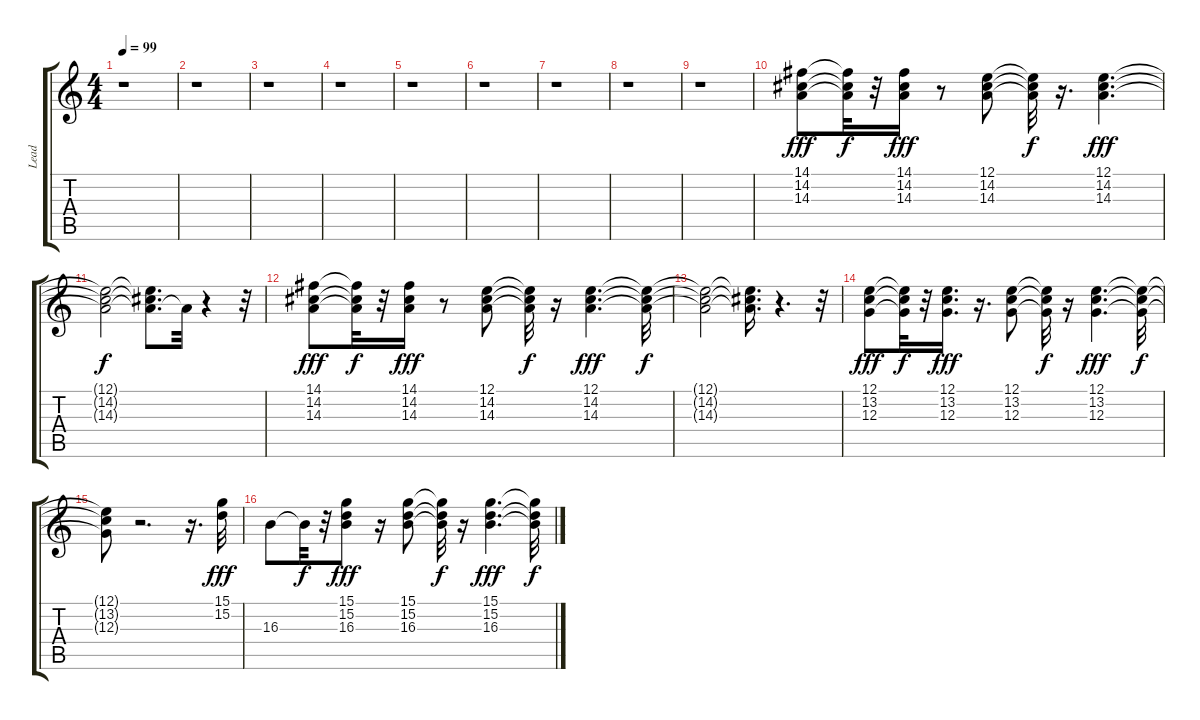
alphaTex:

\track ("Lead" "Lead") {instrument lead8bassandlead}
\staff {score tabs}
\tuning (E4 B3 G3 D3 A2 E2) {hide}
\ts (4 4)
\tempo 99
\clef g2
\ks c
r.1{dy f} |
r.1 |
r.1 |
r.1 |
r.1 |
r.1 |
r.1 |
r.1 |
r.1 |
(14.1 14.2 14.3).8{dy fff} (14.1{t} 14.2{t} 14.3{t}).32{dy f} r.32 (14.1 14.2 14.3).16{dy fff} r.8 (12.1 14.2 14.3).8 (12.1{t} 14.2{t} 14.3{t}).32{dy f} r.16{d} (12.1 14.2 14.3).4{d dy fff} |
(12.1{t} 14.2{t} 14.3{t}).2{dy f} (12.1{t} 14.2{t} 14.3{t}).8{d} 14.3{t}.32 r.4 r.32 |
(14.1 14.2 14.3).8{dy fff} (14.1{t} 14.2{t} 14.3{t}).32{dy f} r.32 (14.1 14.2 14.3).16{dy fff} r.8 (12.1 14.2 14.3).8 (12.1{t} 14.2{t} 14.3{t}).32{dy f} r.16 (12.1 14.2 14.3).4{d dy fff} (12.1{t} 14.2{t} 14.3{t}).32{dy f} |
(12.1{t} 14.2{t} 14.3{t}).2 (12.1{t} 14.2{t} 14.3{t}).16{d} r.4{d} r.32 |
(12.1 13.2 12.3).8{dy fff} (12.1{t} 13.2{t} 12.3{t}).32{dy f} r.32 (12.1 13.2 12.3).16{d dy fff} r.16{d} (12.1 13.2 12.3).8 (12.1{t} 13.2{t} 12.3{t}).32{dy f} r.16 (12.1 13.2 12.3).4{d dy fff} (12.1{t} 13.2{t} 12.3{t}).32{dy f} |
(12.1{t} 13.2{t} 12.3{t}).8 r.2{d} r.16{d} (15.1 15.2).32{dy fff} |
16.3.8 16.3{t}.32{dy f} r.32 (15.1 15.2 16.3).8{dy fff} r.16 (15.1 15.2 16.3).8 (15.1{t} 15.2{t} 16.3{t}).32{dy f} r.16 (15.1 15.2 16.3).4{d dy fff} (15.1{t} 15.2{t} 16.3{t}).32{dy f}
